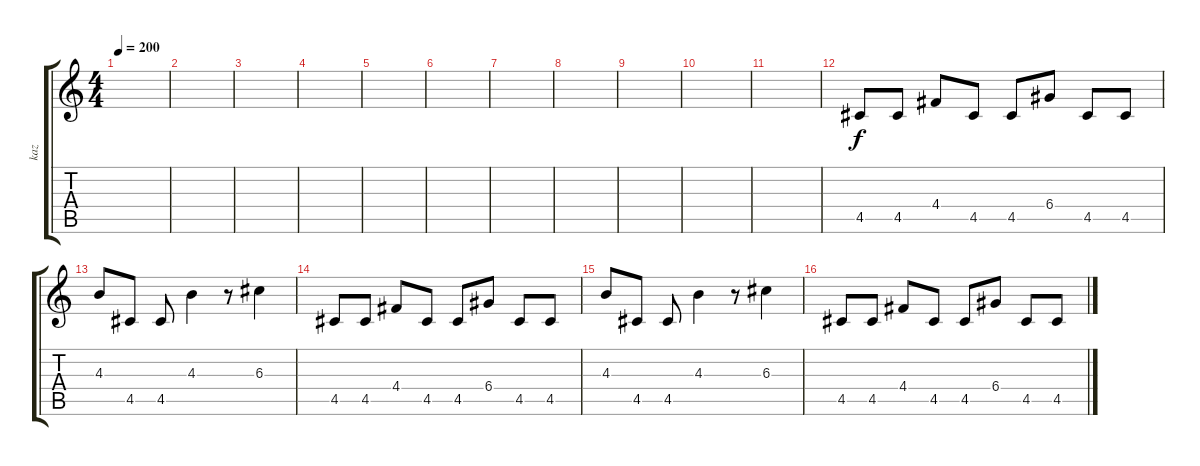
\track ("kaz" "kaz") {instrument distortionguitar}
\staff {score tabs}
\tuning (E4 B3 G3 D3 A2 E2) {hide}
\ts (4 4)
\tempo 200
\clef g2
\ks c
|
|
|
|
|
|
|
|
|
|
|
4.5.8 4.5.8 4.4.8 4.5.8 4.5.8 6.4.8 4.5.8 4.5.8 |
4.3.8 4.5.8 4.5.8 4.3.4 r.8 6.3.4 |
4.5.8 4.5.8 4.4.8 4.5.8 4.5.8 6.4.8 4.5.8 4.5.8 |
4.3.8 4.5.8 4.5.8 4.3.4 r.8 6.3.4 |
4.5.8 4.5.8 4.4.8 4.5.8 4.5.8 6.4.8 4.5.8 4.5.8
